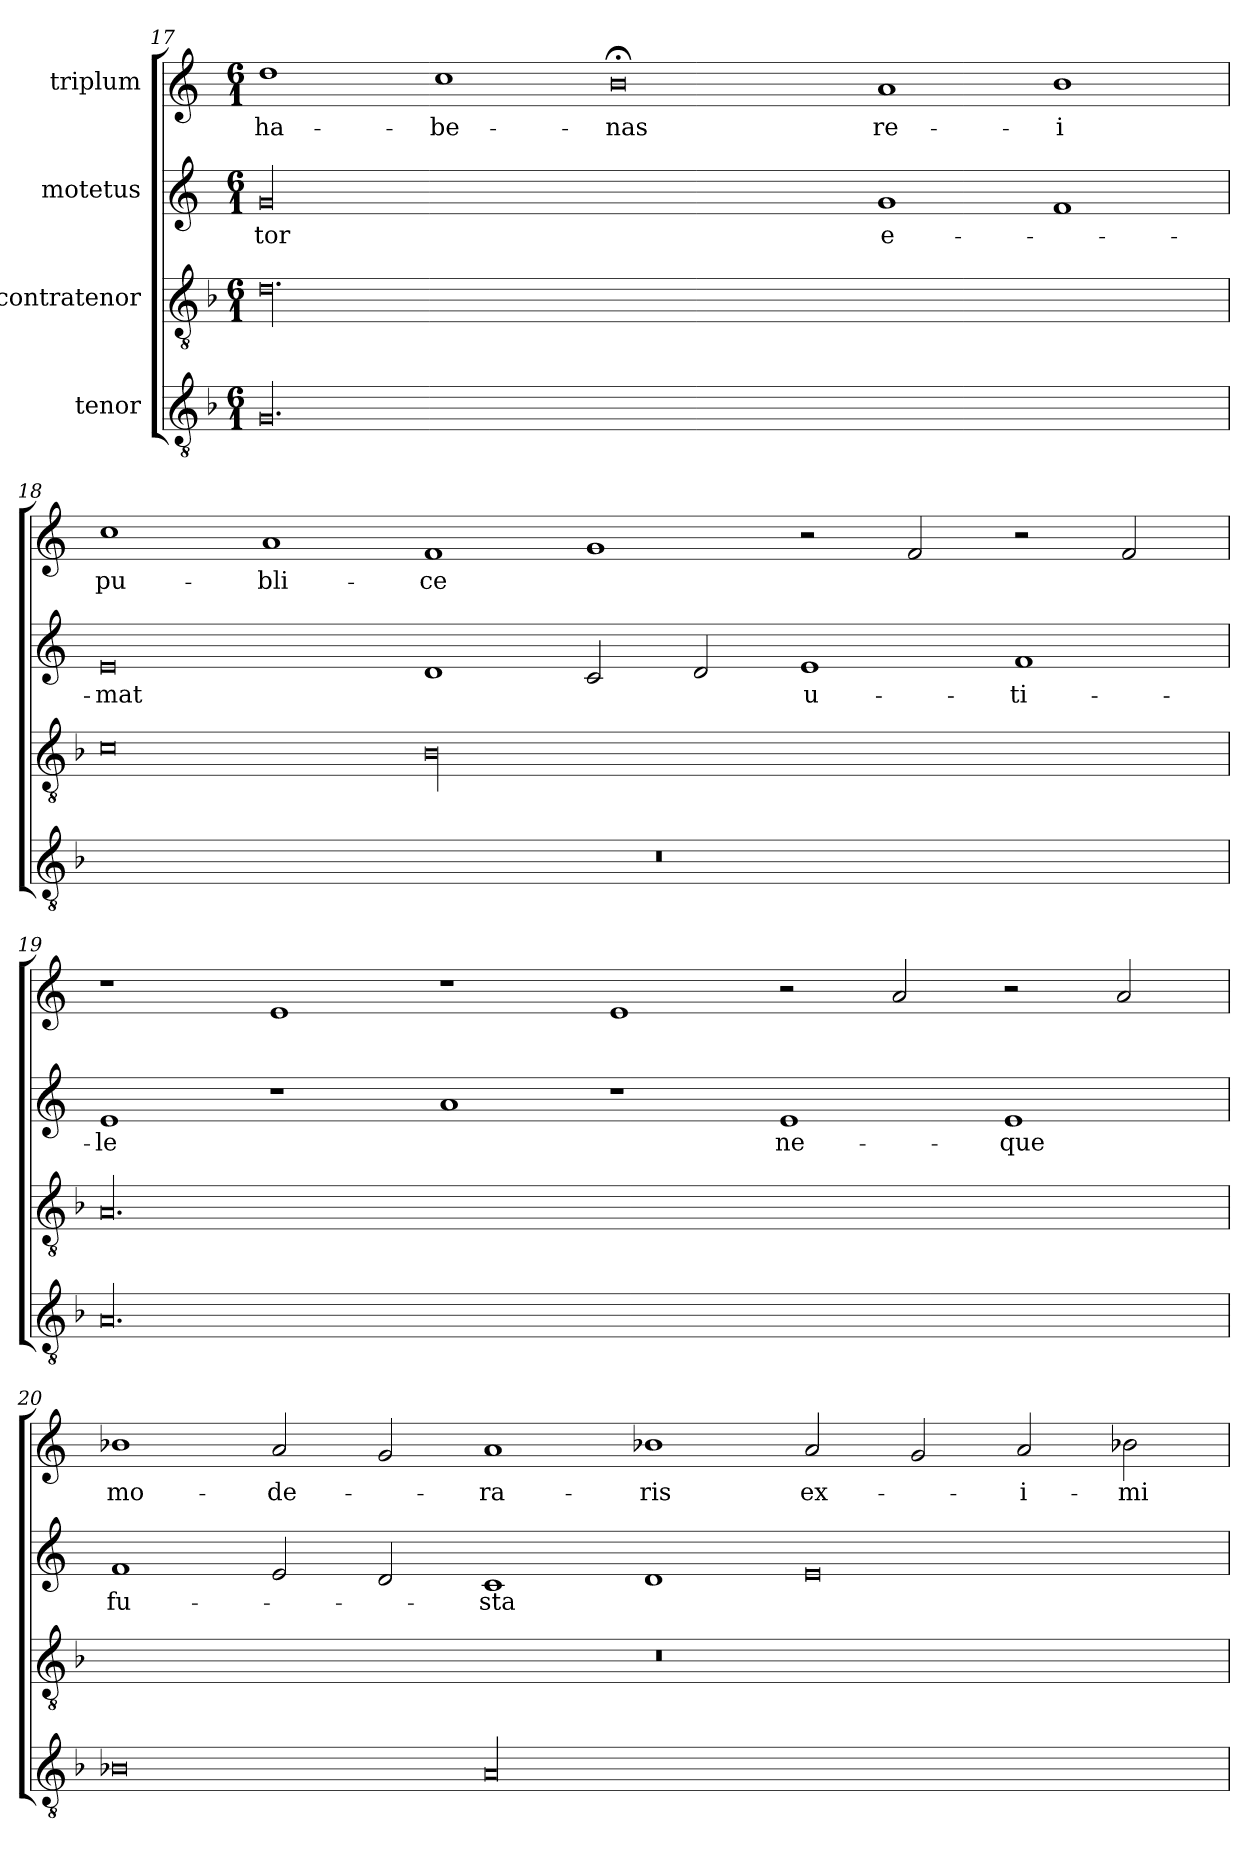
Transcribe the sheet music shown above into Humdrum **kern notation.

**kern	**kern	**kern	**text	**kern	**text
*part4	*part3	*part2	*part2	*part1	*part1
*staff4	*staff3	*staff2	*staff2	*staff1	*staff1
*I"tenor	*I"contratenor	*I"motetus	*	*I"triplum	*
*clefGv2	*clefGv2	*clefG2	*	*clefG2	*
*k[b-]	*k[b-]	*k[]	*	*k[]	*
*F:	*F:	*C:	*	*C:	*
*M6/1	*M6/1	*M6/1	*	*M6/1	*
=17	=17	=17	=17	=17	=17
00.G/	00.d\	00g/	-tor	1dd\	ha-
.	.	.	.	1cc\	-be-
.	.	.	.	0b;<\	-nas
.	.	1g/	e-	1a/	re-
.	.	1f/	.	1b\	-i
!!LO:LB:g=z
=18	=18	=18	=18	=18	=18
00.r	0c\	0e/	-mat	1cc\	pu-
.	.	.	.	1a/	-bli-
.	00B-\	1d/	.	1f/	-ce
.	.	2c/	.	1g/	.
.	.	2d/	.	.	.
.	.	1e/	u-	2r	.
.	.	.	.	2f/	.
.	.	1f/	-ti-	2r	.
.	.	.	.	2f/	.
=19	=19	=19	=19	=19	=19
00.A/	00.A/	1e/	-le	1r	.
.	.	1r	.	1e/	.
.	.	1a/	.	1r	.
.	.	1r	.	1e/	.
.	.	1e/	ne-	2r	.
.	.	.	.	2a/	.
.	.	1e/	-que	2r	.
.	.	.	.	2a/	.
!!LO:LB:g=z
=20	=20	=20	=20	=20	=20
0B-X\	00.r	1f/	fu-	1b-X\	mo-
.	.	2e/	.	2a/	-de-
.	.	2d/	.	2g/	.
00A/	.	1c/	-sta	1a/	-ra-
.	.	1d/	.	1b-X\	-ris
.	.	0e/	.	2a/	ex-
.	.	.	.	2g/	.
.	.	.	.	2a/	-i-
.	.	.	.	2b-X\	-mi-
=	=	=	=	=	=
*-	*-	*-	*-	*-	*-
